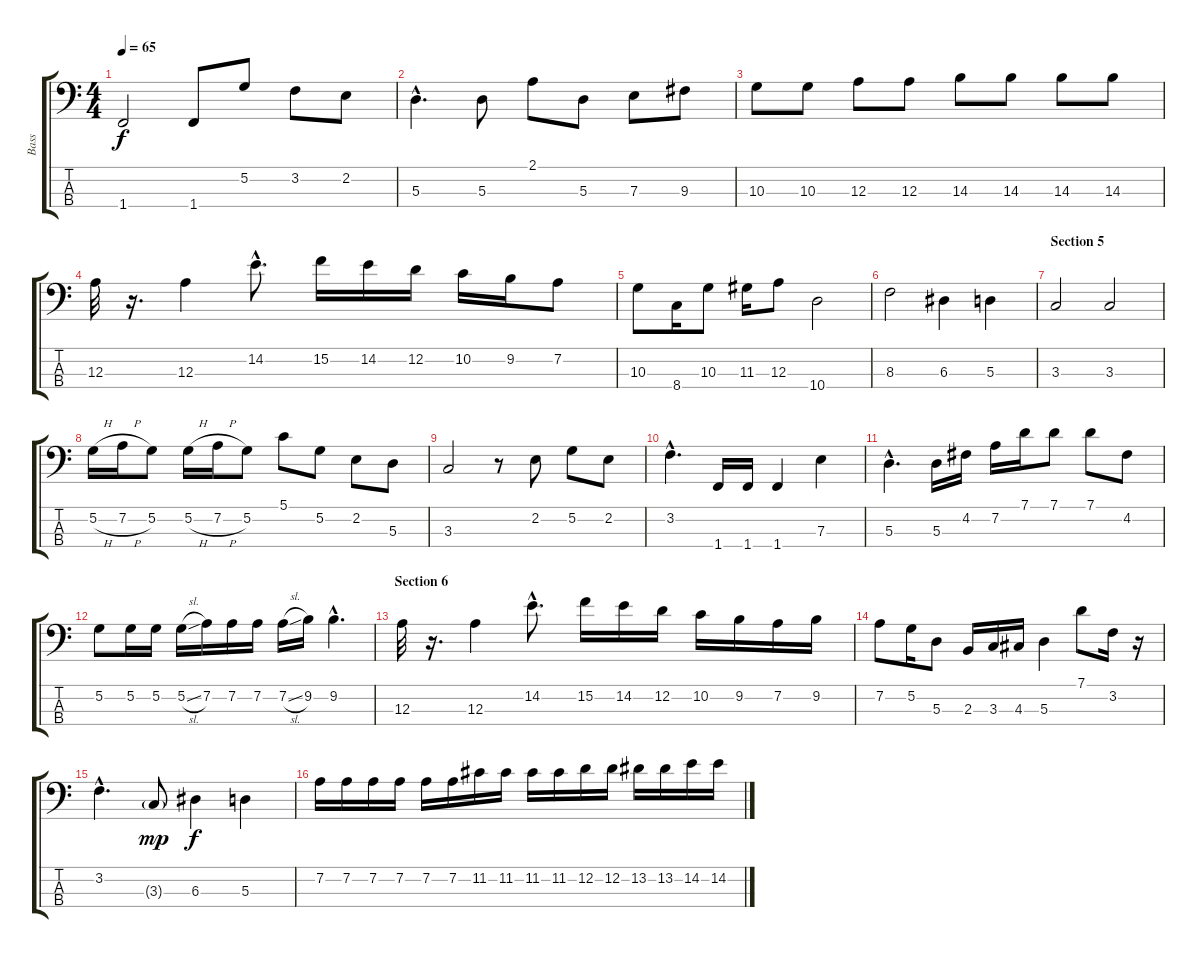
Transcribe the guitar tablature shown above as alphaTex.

\track ("Bass" "Bass") {instrument electricbasspick}
\staff {score tabs}
\tuning (G2 D2 A1 E1) {hide}
\ts (4 4)
\tempo 65
\clef f4
\ks c
1.4.2{dy f} 1.4.8 5.2.8 3.2.8 2.2.8 |
5.3{hac}.4{d} 5.3.8 2.1.8 5.3.8 7.3.8 9.3.8 |
10.3.8 10.3.8 12.3.8 12.3.8 14.3.8 14.3.8 14.3.8 14.3.8 |
12.3.32 r.16{d} 12.3.4 14.2{hac}.8{d} 15.2.16 14.2.16 12.2.16 10.2.16 9.2.16 7.2.8 |
10.3.8 8.4.16 10.3.8 11.3.16 12.3.8 10.4.2 |
8.3.2 6.3.4 5.3.4 |
\section ("" "Section 5")
3.3.2 3.3.2 |
5.2{h}.16 7.2{h}.16 5.2.8 5.2{h}.16 7.2{h}.16 5.2.8 5.1.8 5.2.8 2.2.8 5.3.8 |
3.3.2 r.8 2.2.8 5.2.8 2.2.8 |
3.2{hac}.4{d} 1.4.16 1.4.16 1.4.4 7.3.4 |
5.3{hac}.4{d} 5.3.16 4.2.16 7.2.16 7.1.16 7.1.8 7.1.8 4.2.8 |
5.2.8 5.2.16 5.2.16 5.2{sl}.16 7.2.16 7.2.16 7.2.16 7.2{sl}.16 9.2.16 9.2{hac}.4{d} |
\section ("" "Section 6")
12.3.32 r.16{d} 12.3.4 14.2{hac}.8{d} 15.2.16 14.2.16 12.2.16 10.2.16 9.2.16 7.2.16 9.2.16 |
7.2.8 5.2.16 5.3.8 2.3.16 3.3.16 4.3.16 5.3.4 7.1.8 3.2.16 r.16 |
3.2{hac}.4{d} 3.3{g}.8{dy mp} 6.3.4{dy f} 5.3.4 |
7.2.16 7.2.16 7.2.16 7.2.16 7.2.16 7.2.16 11.2.16 11.2.16 11.2.16 11.2.16 12.2.16 12.2.16 13.2.16 13.2.16 14.2.16 14.2.16
